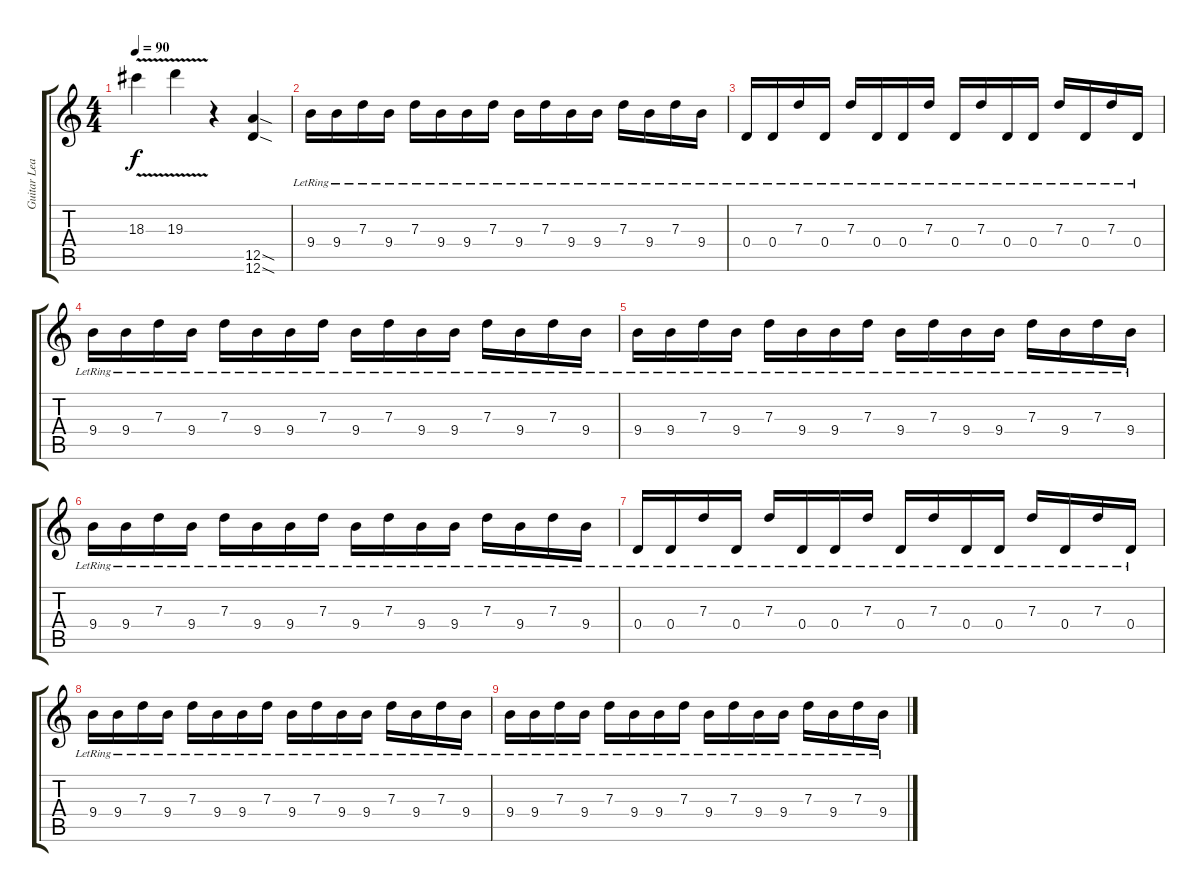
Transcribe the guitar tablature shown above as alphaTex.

\track ("Guitar Lead" "Guitar Lea") {instrument acousticguitarsteel}
\staff {score tabs}
\tuning (E4 B3 G3 D3 A2 D2) {hide}
\ts (4 4)
\tempo 90
\clef g2
\ks c
18.3{v}.4{dy f} 19.3{v}.4 r.4 (12.5{sod} 12.6{sod}).4 |
9.4{lr}.16 9.4{lr}.16 7.3{lr}.16 9.4{lr}.16 7.3{lr}.16 9.4{lr}.16 9.4{lr}.16 7.3{lr}.16 9.4{lr}.16 7.3{lr}.16 9.4{lr}.16 9.4{lr}.16 7.3{lr}.16 9.4{lr}.16 7.3{lr}.16 9.4{lr}.16 |
0.4{lr}.16 0.4{lr}.16 7.3{lr}.16 0.4{lr}.16 7.3{lr}.16 0.4{lr}.16 0.4{lr}.16 7.3{lr}.16 0.4{lr}.16 7.3{lr}.16 0.4{lr}.16 0.4{lr}.16 7.3{lr}.16 0.4{lr}.16 7.3{lr}.16 0.4{lr}.16 |
9.4{lr}.16 9.4{lr}.16 7.3{lr}.16 9.4{lr}.16 7.3{lr}.16 9.4{lr}.16 9.4{lr}.16 7.3{lr}.16 9.4{lr}.16 7.3{lr}.16 9.4{lr}.16 9.4{lr}.16 7.3{lr}.16 9.4{lr}.16 7.3{lr}.16 9.4{lr}.16 |
9.4{lr}.16 9.4{lr}.16 7.3{lr}.16 9.4{lr}.16 7.3{lr}.16 9.4{lr}.16 9.4{lr}.16 7.3{lr}.16 9.4{lr}.16 7.3{lr}.16 9.4{lr}.16 9.4{lr}.16 7.3{lr}.16 9.4{lr}.16 7.3{lr}.16 9.4{lr}.16 |
9.4{lr}.16 9.4{lr}.16 7.3{lr}.16 9.4{lr}.16 7.3{lr}.16 9.4{lr}.16 9.4{lr}.16 7.3{lr}.16 9.4{lr}.16 7.3{lr}.16 9.4{lr}.16 9.4{lr}.16 7.3{lr}.16 9.4{lr}.16 7.3{lr}.16 9.4{lr}.16 |
0.4{lr}.16 0.4{lr}.16 7.3{lr}.16 0.4{lr}.16 7.3{lr}.16 0.4{lr}.16 0.4{lr}.16 7.3{lr}.16 0.4{lr}.16 7.3{lr}.16 0.4{lr}.16 0.4{lr}.16 7.3{lr}.16 0.4{lr}.16 7.3{lr}.16 0.4{lr}.16 |
9.4{lr}.16 9.4{lr}.16 7.3{lr}.16 9.4{lr}.16 7.3{lr}.16 9.4{lr}.16 9.4{lr}.16 7.3{lr}.16 9.4{lr}.16 7.3{lr}.16 9.4{lr}.16 9.4{lr}.16 7.3{lr}.16 9.4{lr}.16 7.3{lr}.16 9.4{lr}.16 |
9.4{lr}.16 9.4{lr}.16 7.3{lr}.16 9.4{lr}.16 7.3{lr}.16 9.4{lr}.16 9.4{lr}.16 7.3{lr}.16 9.4{lr}.16 7.3{lr}.16 9.4{lr}.16 9.4{lr}.16 7.3{lr}.16 9.4{lr}.16 7.3{lr}.16 9.4{lr}.16
